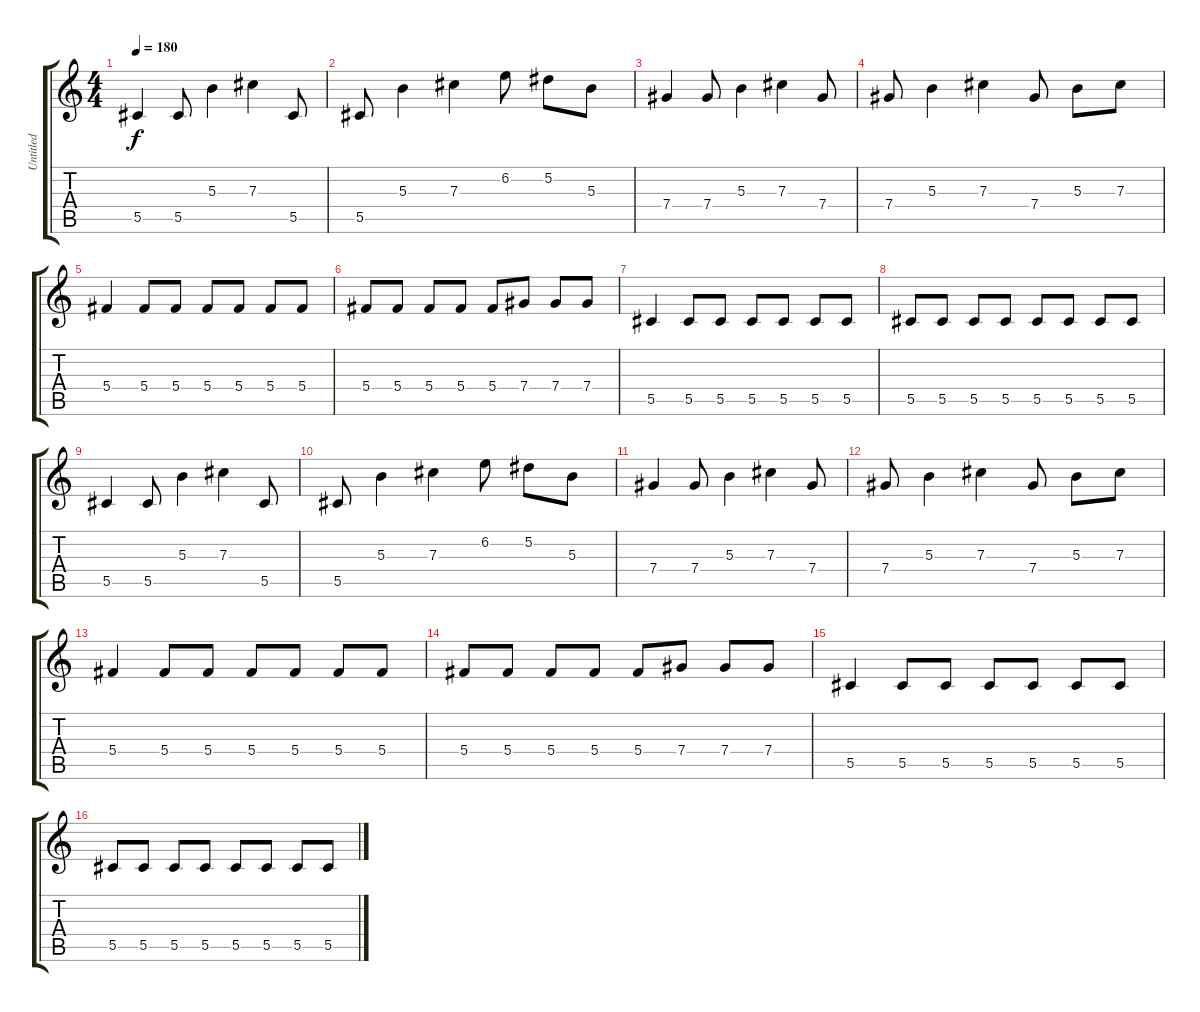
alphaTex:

\track ("Untitled" "Untitled") {instrument distortionguitar}
\staff {score tabs}
\tuning (Eb4 Bb3 Gb3 Db3 Ab2 Eb2) {hide}
\ts (4 4)
\tempo 180
\clef g2
\ks c
5.5.4{dy f instrument distortionguitar} 5.5.8 5.3.4 7.3.4 5.5.8 |
5.5.8 5.3.4 7.3.4 6.2.8 5.2.8 5.3.8 |
7.4.4 7.4.8 5.3.4 7.3.4 7.4.8 |
7.4.8 5.3.4 7.3.4 7.4.8 5.3.8 7.3.8 |
5.4.4 5.4.8 5.4.8 5.4.8 5.4.8 5.4.8 5.4.8 |
5.4.8 5.4.8 5.4.8 5.4.8 5.4.8 7.4.8 7.4.8 7.4.8 |
5.5.4 5.5.8 5.5.8 5.5.8 5.5.8 5.5.8 5.5.8 |
5.5.8 5.5.8 5.5.8 5.5.8 5.5.8 5.5.8 5.5.8 5.5.8 |
5.5.4 5.5.8 5.3.4 7.3.4 5.5.8 |
5.5.8 5.3.4 7.3.4 6.2.8 5.2.8 5.3.8 |
7.4.4 7.4.8 5.3.4 7.3.4 7.4.8 |
7.4.8 5.3.4 7.3.4 7.4.8 5.3.8 7.3.8 |
5.4.4 5.4.8 5.4.8 5.4.8 5.4.8 5.4.8 5.4.8 |
5.4.8 5.4.8 5.4.8 5.4.8 5.4.8 7.4.8 7.4.8 7.4.8 |
5.5.4 5.5.8 5.5.8 5.5.8 5.5.8 5.5.8 5.5.8 |
5.5.8 5.5.8 5.5.8 5.5.8 5.5.8 5.5.8 5.5.8 5.5.8
